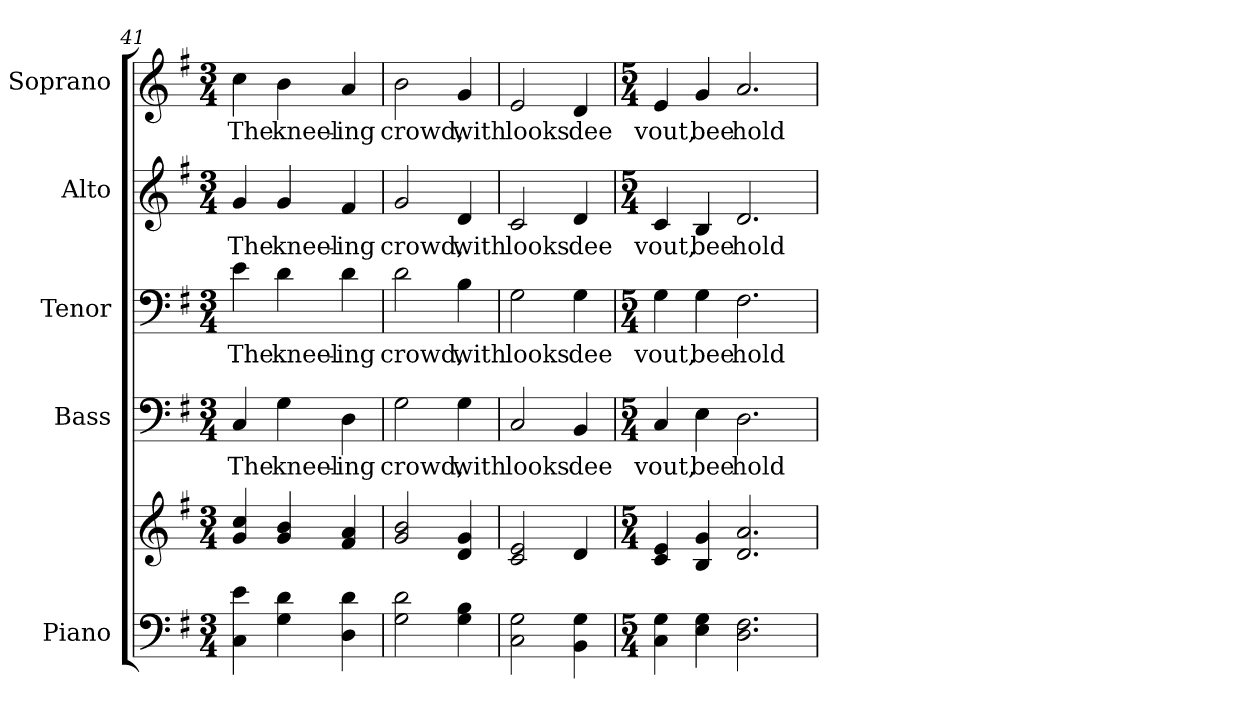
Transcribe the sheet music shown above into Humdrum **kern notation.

**kern	**kern	**kern	**text	**kern	**text	**kern	**text	**kern	**text
*part5	*part5	*part4	*part4	*part3	*part3	*part2	*part2	*part1	*part1
*staff6	*staff5	*staff4	*staff4	*staff3	*staff3	*staff2	*staff2	*staff1	*staff1
*I"Piano	*	*I"Bass	*	*I"Tenor	*	*I"Alto	*	*I"Soprano	*
*I'Pno.	*	*I'B.	*	*I'T.	*	*I'A.	*	*I'S.	*
!!LO:PB:g=z
*clefF4	*clefG2	*clefF4	*	*clefF4	*	*clefG2	*	*clefG2	*
*k[f#]	*k[f#]	*k[f#]	*	*k[f#]	*	*k[f#]	*	*k[f#]	*
*G:	*G:	*G:	*	*G:	*	*G:	*	*G:	*
*M3/4	*M3/4	*M3/4	*	*M3/4	*	*M3/4	*	*M3/4	*
=41	=41	=41	=41	=41	=41	=41	=41	=41	=41
!	!	!	!LO:LY:b:color=#000000	!	!	!	!	!	!
!	!	!	!	!	!LO:LY:b:color=#000000	!	!	!	!
!	!	!	!	!	!	!	!LO:LY:b:color=#000000	!	!
!	!	!	!	!	!	!	!	!	!LO:LY:b:color=#000000
4Ci\ 4ei	4gi/ 4cci	4Ci/	The	4ei\	The	4gi/	The	4cci\	The
!	!	!	!LO:LY:b:color=#000000	!	!	!	!	!	!
!	!	!	!	!	!LO:LY:b:color=#000000	!	!	!	!
!	!	!	!	!	!	!	!LO:LY:b:color=#000000	!	!
!	!	!	!	!	!	!	!	!	!LO:LY:b:color=#000000
4Gi\ 4di	4gi/ 4bi	4Gi\	kneel-	4di\	kneel-	4gi/	kneel-	4bi\	kneel-
!	!	!	!LO:LY:b:color=#000000	!	!	!	!	!	!
!	!	!	!	!	!LO:LY:b:color=#000000	!	!	!	!
!	!	!	!	!	!	!	!LO:LY:b:color=#000000	!	!
!	!	!	!	!	!	!	!	!	!LO:LY:b:color=#000000
4Di\ 4di	4f#i/ 4ai	4Di\	-ing	4di\	-ing	4f#i/	-ing	4ai/	-ing
=42	=42	=42	=42	=42	=42	=42	=42	=42	=42
!	!	!	!LO:LY:b:color=#000000	!	!	!	!	!	!
!	!	!	!	!	!LO:LY:b:color=#000000	!	!	!	!
!	!	!	!	!	!	!	!LO:LY:b:color=#000000	!	!
!	!	!	!	!	!	!	!	!	!LO:LY:b:color=#000000
2Gi\ 2di	2gi/ 2bi	2Gi\	crowd,	2di\	crowd,	2gi/	crowd,	2bi\	crowd,
!	!	!	!LO:LY:b:color=#000000	!	!	!	!	!	!
!	!	!	!	!	!LO:LY:b:color=#000000	!	!	!	!
!	!	!	!	!	!	!	!LO:LY:b:color=#000000	!	!
!	!	!	!	!	!	!	!	!	!LO:LY:b:color=#000000
4Gi\ 4Bi	4di/ 4gi	4Gi\	with	4Bi\	with	4di/	with	4gi/	with
!!LO:LB:g=z
=43	=43	=43	=43	=43	=43	=43	=43	=43	=43
!	!	!	!LO:LY:b:color=#000000	!	!	!	!	!	!
!	!	!	!	!	!LO:LY:b:color=#000000	!	!	!	!
!	!	!	!	!	!	!	!LO:LY:b:color=#000000	!	!
!	!	!	!	!	!	!	!	!	!LO:LY:b:color=#000000
2Ci\ 2Gi	2ci/ 2ei	2Ci/	looks	2Gi\	looks	2ci/	looks	2ei/	looks
!	!	!	!LO:LY:b:color=#000000	!	!	!	!	!	!
!	!	!	!	!	!LO:LY:b:color=#000000	!	!	!	!
!	!	!	!	!	!	!	!LO:LY:b:color=#000000	!	!
!	!	!	!	!	!	!	!	!	!LO:LY:b:color=#000000
4BBi\ 4Gi	4di/	4BBi/	dee	4Gi\	dee	4di/	dee	4di/	dee
=44	=44	=44	=44	=44	=44	=44	=44	=44	=44
*M5/4	*M5/4	*M5/4	*	*M5/4	*	*M5/4	*	*M5/4	*
!	!	!	!LO:LY:b:color=#000000	!	!	!	!	!	!
!	!	!	!	!	!LO:LY:b:color=#000000	!	!	!	!
!	!	!	!	!	!	!	!LO:LY:b:color=#000000	!	!
!	!	!	!	!	!	!	!	!	!LO:LY:b:color=#000000
4Ci\ 4Gi	4ci/ 4ei	4Ci/	vout,	4Gi\	vout,	4ci/	vout,	4ei/	vout,
!	!	!	!LO:LY:b:color=#000000	!	!	!	!	!	!
!	!	!	!	!	!LO:LY:b:color=#000000	!	!	!	!
!	!	!	!	!	!	!	!LO:LY:b:color=#000000	!	!
!	!	!	!	!	!	!	!	!	!LO:LY:b:color=#000000
4Ei\ 4Gi	4Bi/ 4gi	4Ei\	bee	4Gi\	bee	4Bi/	bee	4gi/	bee
!	!	!	!LO:LY:b:color=#000000	!	!	!	!	!	!
!	!	!	!	!	!LO:LY:b:color=#000000	!	!	!	!
!	!	!	!	!	!	!	!LO:LY:b:color=#000000	!	!
!	!	!	!	!	!	!	!	!	!LO:LY:b:color=#000000
2.Di\ 2.F#i	2.di/ 2.ai	2.Di\	hold	2.F#i\	hold	2.di/	hold	2.ai/	hold
=	=	=	=	=	=	=	=	=	=
*-	*-	*-	*-	*-	*-	*-	*-	*-	*-
